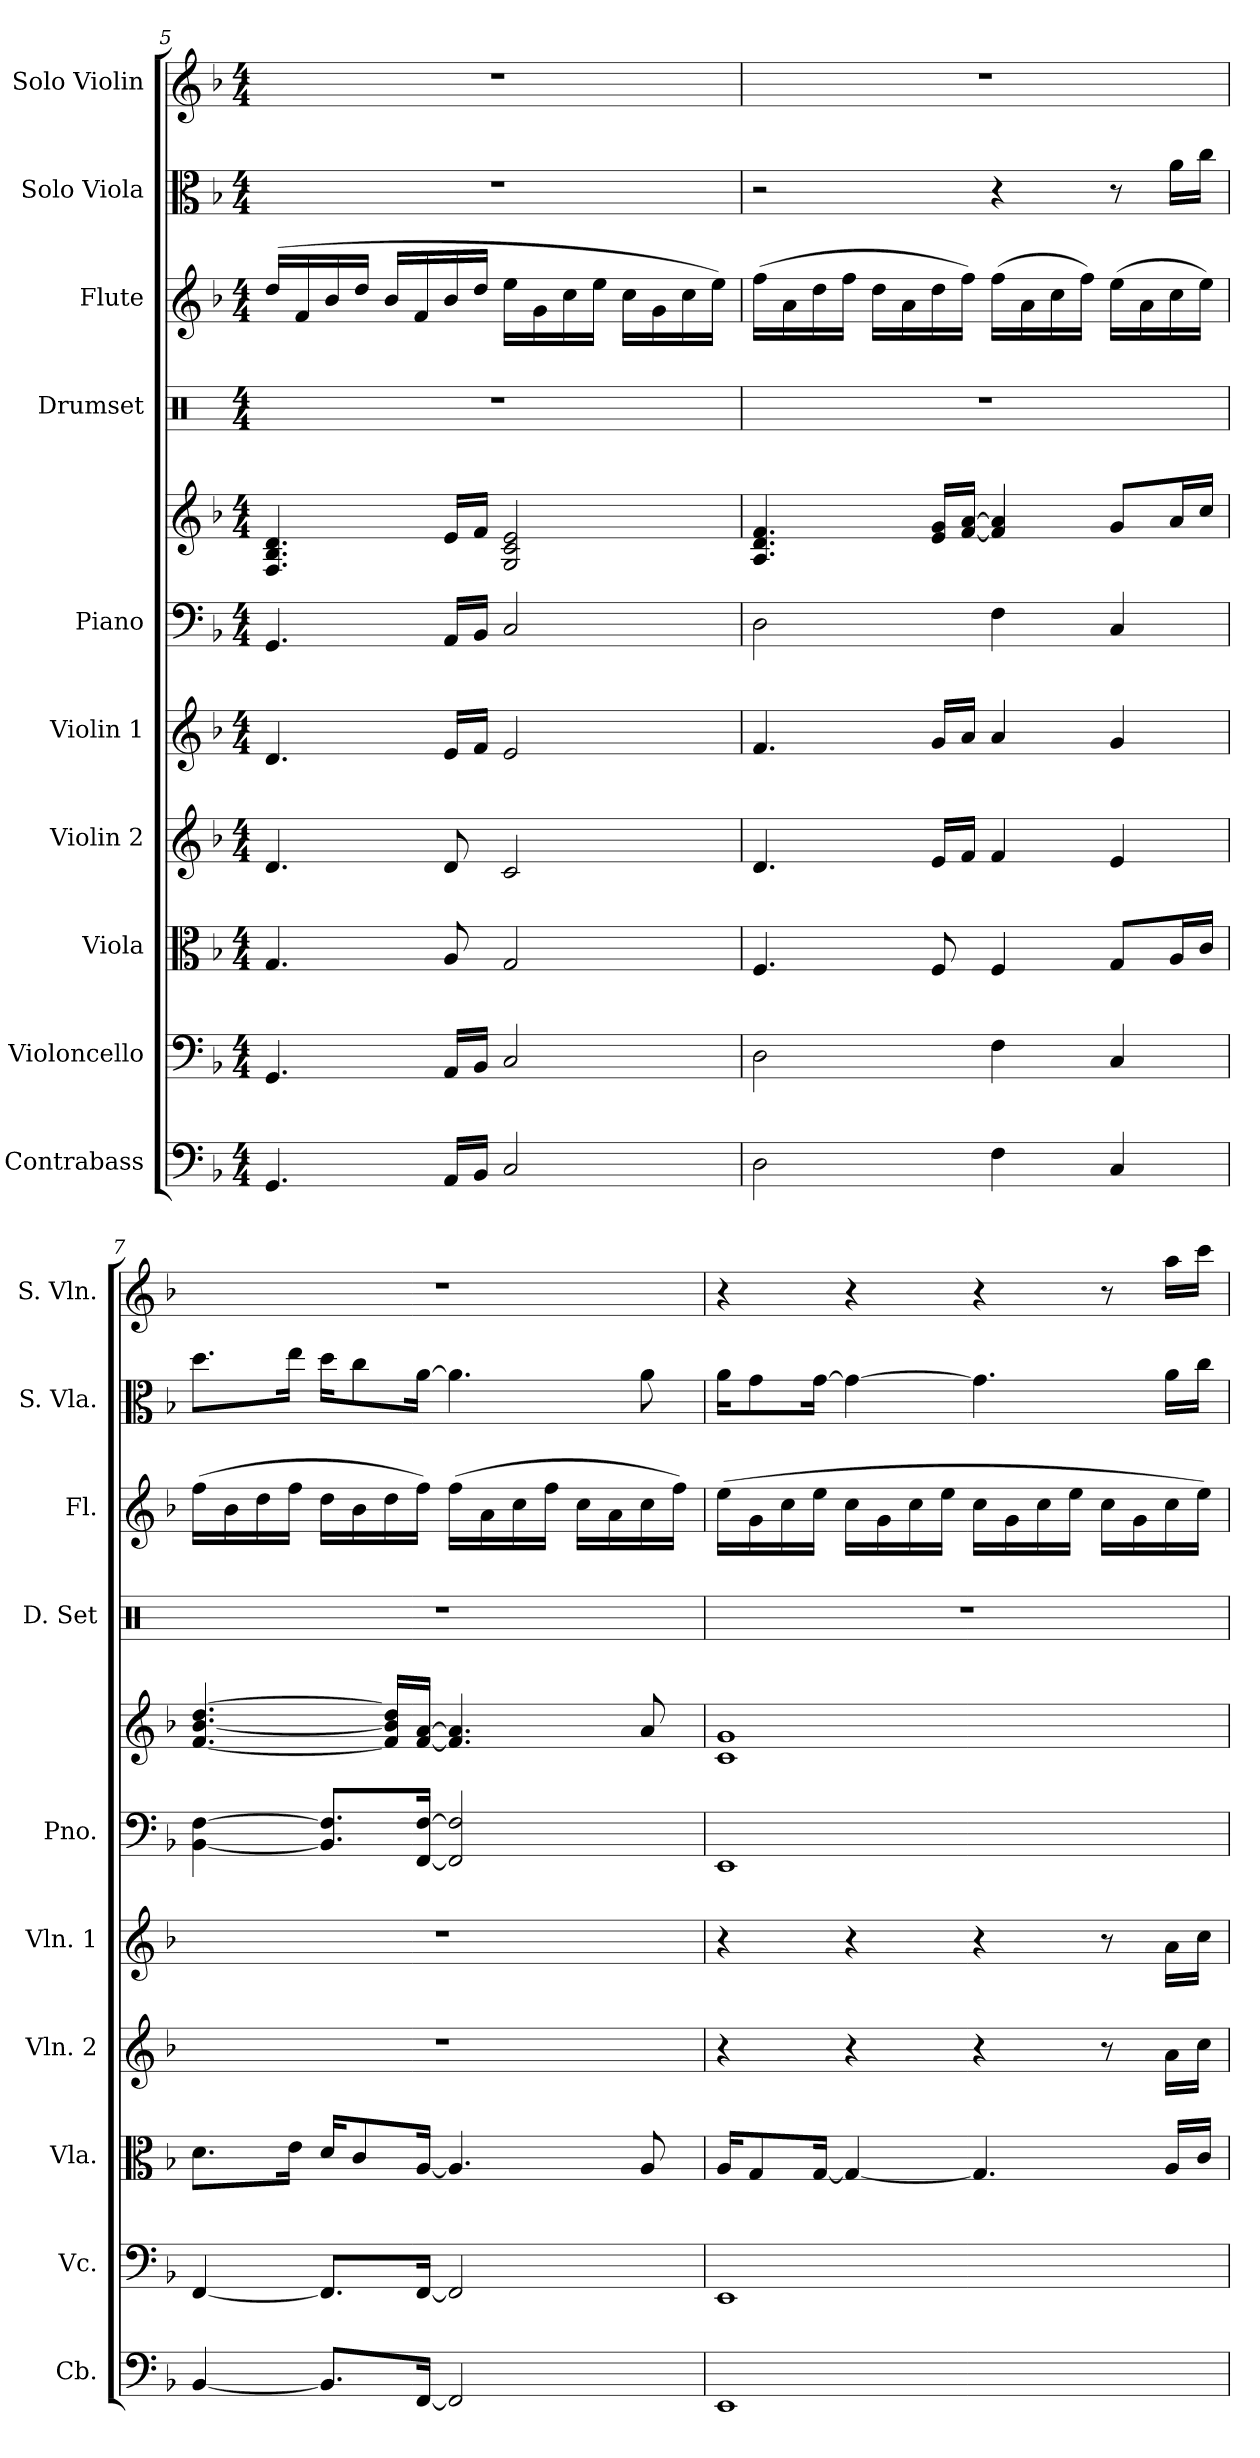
**kern	**kern	**kern	**kern	**kern	**kern	**kern	**kern	**kern	**kern	**kern
*part10	*part9	*part8	*part7	*part6	*part5	*part5	*part4	*part3	*part2	*part1
*staff11	*staff10	*staff9	*staff8	*staff7	*staff6	*staff5	*staff4	*staff3	*staff2	*staff1
*I"Contrabass	*I"Violoncello	*I"Viola	*I"Violin 2	*I"Violin 1	*I"Piano	*	*I"Drumset	*I"Flute	*I"Solo Viola	*I"Solo Violin
*I'Cb.	*I'Vc.	*I'Vla.	*I'Vln. 2	*I'Vln. 1	*I'Pno.	*	*I'D. Set	*I'Fl.	*I'S. Vla.	*I'S. Vln.
!!LO:PB:g=z
*clefF4	*clefF4	*clefC3	*clefG2	*clefG2	*clefF4	*clefG2	*clefX	*clefG2	*clefC3	*clefG2
*ITrd7c12	*	*	*	*	*	*	*	*	*	*
*k[b-]	*k[b-]	*k[b-]	*k[b-]	*k[b-]	*k[b-]	*k[b-]	*k[]	*k[b-]	*k[b-]	*k[b-]
*M4/4	*M4/4	*M4/4	*M4/4	*M4/4	*M4/4	*M4/4	*M4/4	*M4/4	*M4/4	*M4/4
=5	=5	=5	=5	=5	=5	=5	=5	=5	=5	=5
4.GGG/	4.GG/	4.G/	4.d/	4.d/	4.GG/	4.F/ 4.B-/ 4.d/	1r	(>16dd/LL	1r	1r
.	.	.	.	.	.	.	.	16f/	.	.
.	.	.	.	.	.	.	.	16b-/	.	.
.	.	.	.	.	.	.	.	16dd/JJ	.	.
.	.	.	.	.	.	.	.	16b-/LL	.	.
.	.	.	.	.	.	.	.	16f/	.	.
16AAA/LL	16AA/LL	8A/	8d/	16e/LL	16AA/LL	16e/LL	.	16b-/	.	.
16BBB-/JJ	16BB-/JJ	.	.	16f/JJ	16BB-/JJ	16f/JJ	.	16dd/JJ	.	.
2CC/	2C/	2G/	2c/	2e/	2C/	2G/ 2c/ 2e/	.	16ee\LL	.	.
.	.	.	.	.	.	.	.	16g\	.	.
.	.	.	.	.	.	.	.	16cc\	.	.
.	.	.	.	.	.	.	.	16ee\JJ	.	.
.	.	.	.	.	.	.	.	16cc\LL	.	.
.	.	.	.	.	.	.	.	16g\	.	.
.	.	.	.	.	.	.	.	16cc\	.	.
.	.	.	.	.	.	.	.	16ee\JJ)	.	.
=6	=6	=6	=6	=6	=6	=6	=6	=6	=6	=6
2DD\	2D\	4.F/	4.d/	4.f/	2D\	4.A/ 4.d/ 4.f/	1r	(>16ff\LL	2r	1r
.	.	.	.	.	.	.	.	16a\	.	.
.	.	.	.	.	.	.	.	16dd\	.	.
.	.	.	.	.	.	.	.	16ff\JJ	.	.
.	.	.	.	.	.	.	.	16dd\LL	.	.
.	.	.	.	.	.	.	.	16a\	.	.
.	.	8F/	16e/LL	16g/LL	.	16e/ 16g/LL	.	16dd\	.	.
.	.	.	16f/JJ	16a/JJ	.	[16f/ [16a/JJ	.	16ff\JJ)	.	.
4FF\	4F\	4F/	4f/	4a/	4F\	4f/] 4a/]	.	(>16ff\LL	4r	.
.	.	.	.	.	.	.	.	16a\	.	.
.	.	.	.	.	.	.	.	16cc\	.	.
.	.	.	.	.	.	.	.	16ff\JJ)	.	.
4CC/	4C/	8G/L	4e/	4g/	4C/	8g/L	.	(>16ee\LL	8r	.
.	.	.	.	.	.	.	.	16a\	.	.
.	.	16A/L	.	.	.	16a/L	.	16cc\	16a\LL	.
.	.	16c/JJ	.	.	.	16cc/JJ	.	16ee\JJ)	16cc\JJ	.
!!LO:PB:g=z
=7	=7	=7	=7	=7	=7	=7	=7	=7	=7	=7
[4BBB-/	[4FF/	8.d\L	1r	1r	[4BB-\ [4F\	[4.f/ [4.b-/ [4.dd/	1r	(>16ff\LL	8.dd\L	1r
.	.	.	.	.	.	.	.	16b-\	.	.
.	.	.	.	.	.	.	.	16dd\	.	.
.	.	16e\Jk	.	.	.	.	.	16ff\JJ	16ee\Jk	.
8.BBB-/L]	8.FF/L]	16d/KL	.	.	8.BB-/] 8.F/]L	.	.	16dd\LL	16dd\KL	.
.	.	8c/	.	.	.	.	.	16b-\	8cc\	.
.	.	.	.	.	.	16f/] 16b-/] 16dd/]LL	.	16dd\	.	.
[16FFF/Jk	[16FF/Jk	[16A/Jk	.	.	[16FF/ [16F/Jk	[16f/ [16a/JJ	.	16ff\JJ)	[16a\Jk	.
2FFF/]	2FF/]	4.A/]	.	.	2FF/] 2F/]	4.f/] 4.a/]	.	(>16ff\LL	4.a\]	.
.	.	.	.	.	.	.	.	16a\	.	.
.	.	.	.	.	.	.	.	16cc\	.	.
.	.	.	.	.	.	.	.	16ff\JJ	.	.
.	.	.	.	.	.	.	.	16cc\LL	.	.
.	.	.	.	.	.	.	.	16a\	.	.
.	.	8A/	.	.	.	8a/	.	16cc\	8a\	.
.	.	.	.	.	.	.	.	16ff\JJ)	.	.
=8	=8	=8	=8	=8	=8	=8	=8	=8	=8	=8
1EEE	1EE	16A/KL	4r	4r	1EE	1c 1g	1r	(>16ee\LL	16a\KL	4r
.	.	8G/	.	.	.	.	.	16g\	8g\	.
.	.	.	.	.	.	.	.	16cc\	.	.
.	.	[16G/Jk	.	.	.	.	.	16ee\JJ	[16g\Jk	.
.	.	4G/_	4r	4r	.	.	.	16cc\LL	4g\_	4r
.	.	.	.	.	.	.	.	16g\	.	.
.	.	.	.	.	.	.	.	16cc\	.	.
.	.	.	.	.	.	.	.	16ee\JJ	.	.
.	.	4.G/]	4r	4r	.	.	.	16cc\LL	4.g\]	4r
.	.	.	.	.	.	.	.	16g\	.	.
.	.	.	.	.	.	.	.	16cc\	.	.
.	.	.	.	.	.	.	.	16ee\JJ	.	.
.	.	.	8r	8r	.	.	.	16cc\LL	.	8r
.	.	.	.	.	.	.	.	16g\	.	.
.	.	16A/LL	16a\LL	16a\LL	.	.	.	16cc\	16a\LL	16aa\LL
.	.	16c/JJ	16cc\JJ	16cc\JJ	.	.	.	16ee\JJ)	16cc\JJ	16ccc\JJ
=	=	=	=	=	=	=	=	=	=	=
*-	*-	*-	*-	*-	*-	*-	*-	*-	*-	*-
